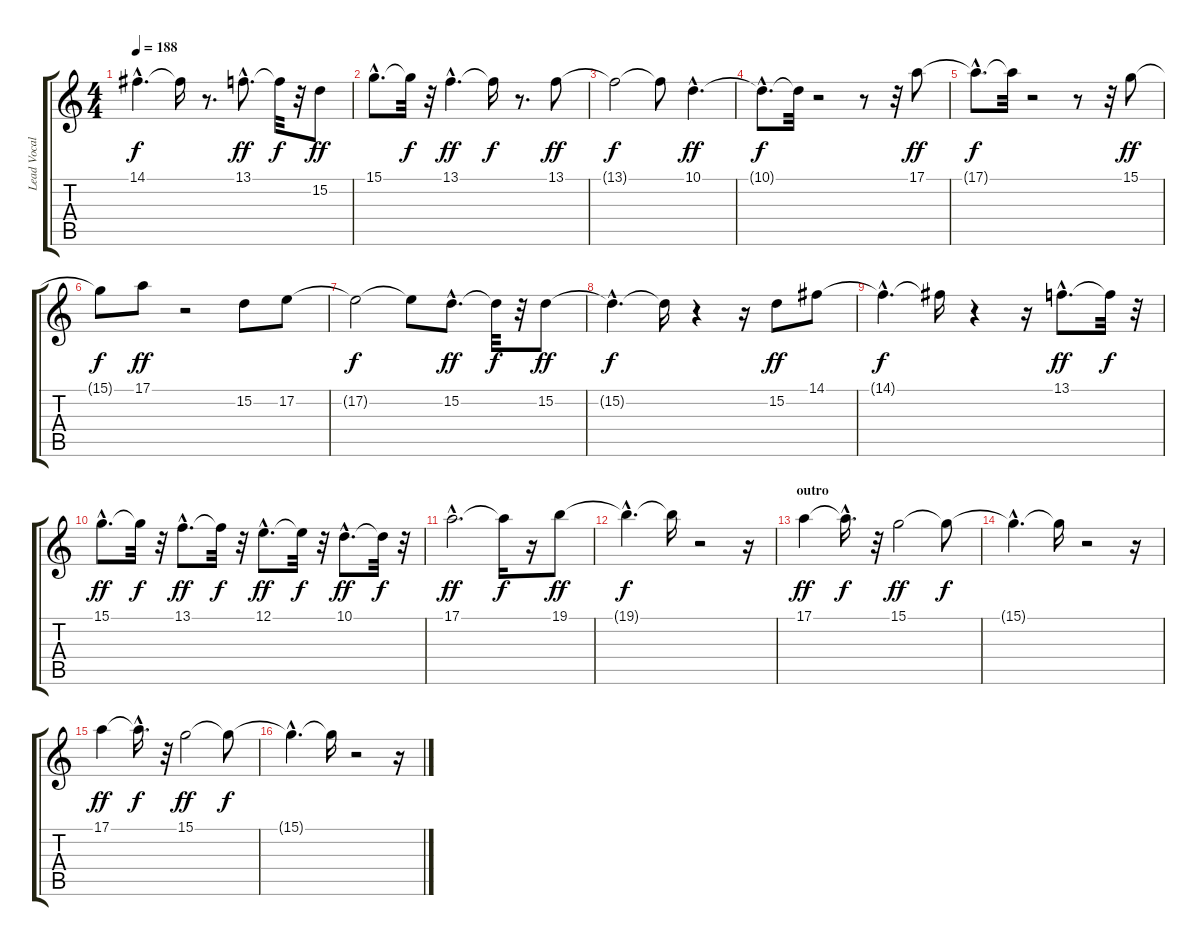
\track ("Lead Vocals (Bruce)" "Lead Vocal") {instrument choiraahs}
\staff {score tabs}
\tuning (E4 B3 G3 D3 A2 E2) {hide}
\ts (4 4)
\tempo 188
\clef g2
\ks c
14.1{hac t}.4{d dy f} 14.1{t}.16 r.8{d} 13.1{hac}.8{d dy ff} 13.1{t}.32{dy f} r.32 15.2.8{dy ff} |
15.1{hac}.8{d} 15.1{t}.32{dy f} r.32 13.1{hac}.4{d dy ff} 13.1{t}.16{dy f} r.8{d} 13.1.8{dy ff} |
13.1{t}.2{dy f} 13.1{t}.8 10.1{hac}.4{d dy ff} |
10.1{hac t}.8{d dy f} 10.1{t}.32 r.2 r.8 r.32 17.1.8{dy ff} |
17.1{hac t}.8{d dy f} 17.1{t}.32 r.2 r.8 r.32 15.1.8{dy ff} |
15.1{t}.8{dy f} 17.1.8{dy ff} r.2 15.2.8 17.2.8 |
17.2{t}.2{dy f} 17.2{t}.8 15.2{hac}.8{d dy ff} 15.2{t}.32{dy f} r.32 15.2.8{dy ff} |
15.2{hac t}.4{d dy f} 15.2{t}.16 r.4 r.16 15.2.8{dy ff} 14.1.8 |
14.1{hac t}.4{d dy f} 14.1{t}.16 r.4 r.16 13.1{hac}.8{d dy ff} 13.1{t}.32{dy f} r.32 |
15.1{hac}.8{d dy ff} 15.1{t}.32{dy f} r.32 13.1{hac}.8{d dy ff} 13.1{t}.32{dy f} r.32 12.1{hac}.8{d dy ff} 12.1{t}.32{dy f} r.32 10.1{hac}.8{d dy ff} 10.1{t}.32{dy f} r.32 |
17.1{hac}.2{d dy ff} 17.1{t}.16{dy f} r.16 19.1.8{dy ff} |
19.1{hac t}.4{d dy f} 19.1{t}.16 r.2 r.16 |
\section ("" "outro")
17.1.4{dy ff} 17.1{hac t}.16{d dy f} r.32 15.1.2{dy ff} 15.1{t}.8{dy f} |
15.1{hac t}.4{d} 15.1{t}.16 r.2 r.16 |
17.1.4{dy ff} 17.1{hac t}.16{d dy f} r.32 15.1.2{dy ff} 15.1{t}.8{dy f} |
15.1{hac t}.4{d} 15.1{t}.16 r.2 r.16
